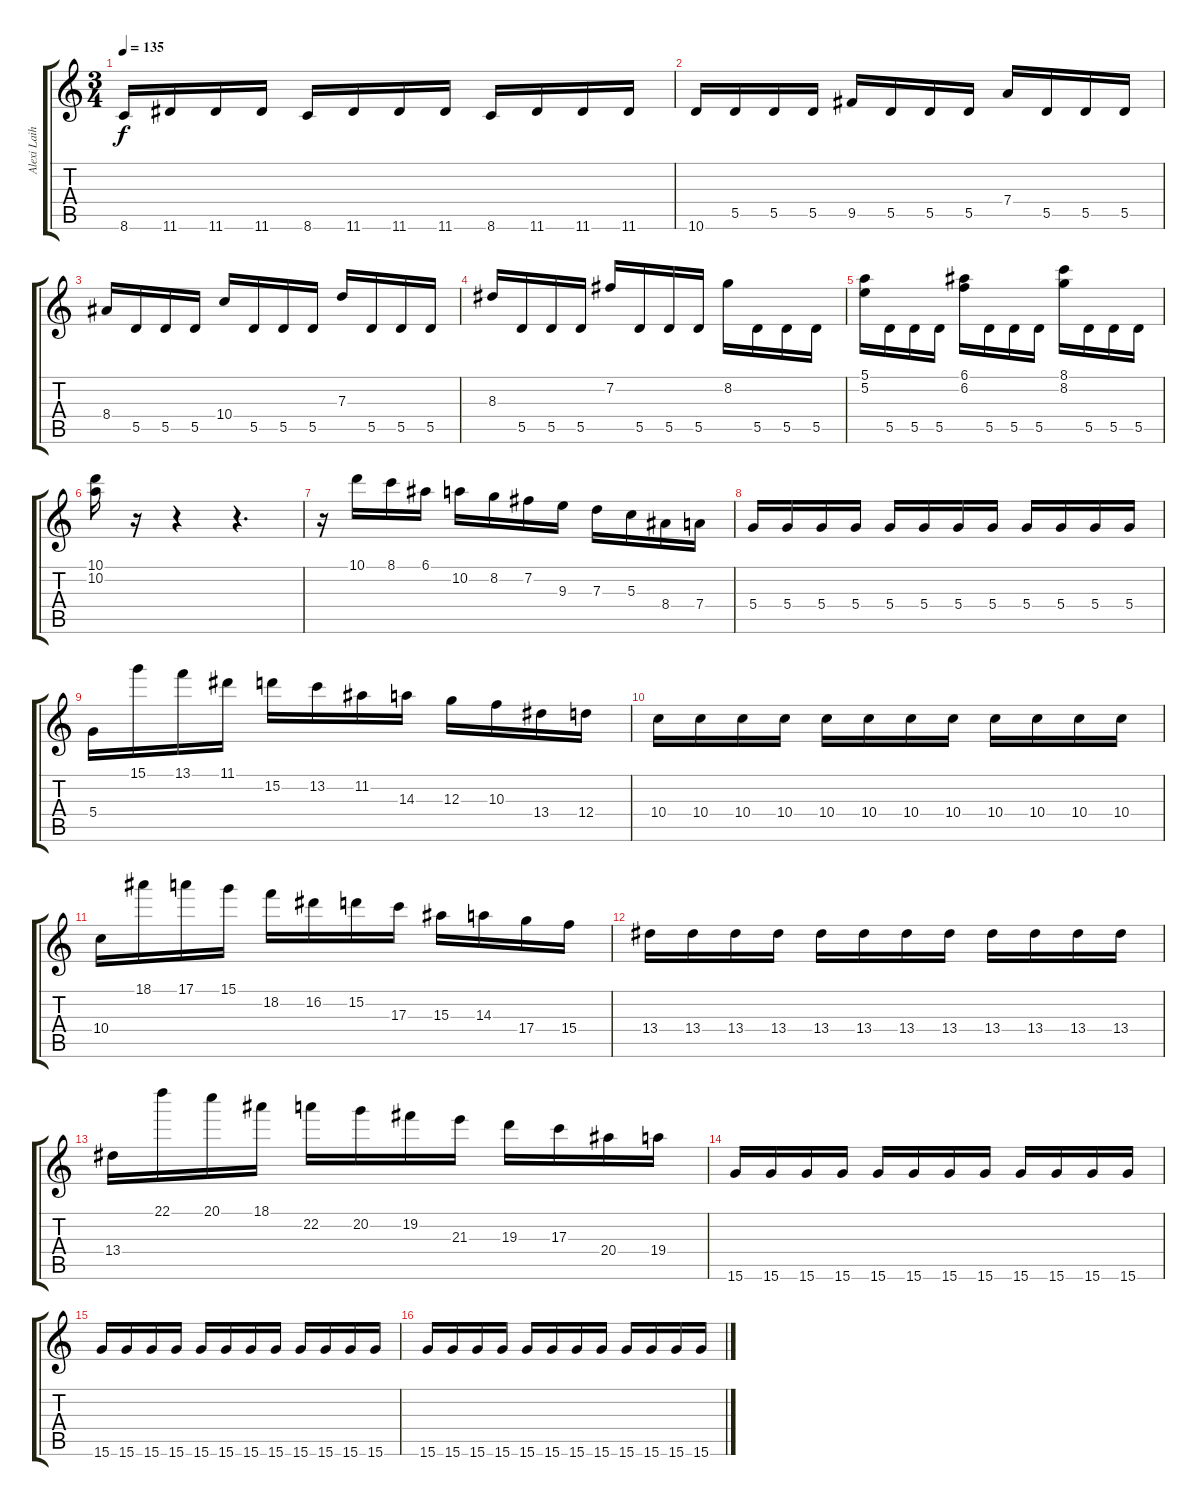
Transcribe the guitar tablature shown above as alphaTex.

\track ("Alexi Laiho" "Alexi Laih") {instrument distortionguitar}
\staff {score tabs}
\tuning (E4 B3 G3 D3 A2 E2) {hide}
\ts (3 4)
\tempo 135
\clef g2
\ks c
8.6.16{dy f} 11.6.16 11.6.16 11.6.16 8.6.16 11.6.16 11.6.16 11.6.16 8.6.16 11.6.16 11.6.16 11.6.16 |
10.6.16 5.5.16 5.5.16 5.5.16 9.5.16 5.5.16 5.5.16 5.5.16 7.4.16 5.5.16 5.5.16 5.5.16 |
8.4.16 5.5.16 5.5.16 5.5.16 10.4.16 5.5.16 5.5.16 5.5.16 7.3.16 5.5.16 5.5.16 5.5.16 |
8.3.16 5.5.16 5.5.16 5.5.16 7.2.16 5.5.16 5.5.16 5.5.16 8.2.16 5.5.16 5.5.16 5.5.16 |
(5.1 5.2).16 5.5.16 5.5.16 5.5.16 (6.1 6.2).16 5.5.16 5.5.16 5.5.16 (8.1 8.2).16 5.5.16 5.5.16 5.5.16 |
(10.1 10.2).16 r.16 r.4 r.4{d} |
r.16 10.1.16 8.1.16 6.1.16 10.2.16 8.2.16 7.2.16 9.3.16 7.3.16 5.3.16 8.4.16 7.4.16 |
5.4.16 5.4.16 5.4.16 5.4.16 5.4.16 5.4.16 5.4.16 5.4.16 5.4.16 5.4.16 5.4.16 5.4.16 |
5.4.16 15.1.16 13.1.16 11.1.16 15.2.16 13.2.16 11.2.16 14.3.16 12.3.16 10.3.16 13.4.16 12.4.16 |
10.4.16 10.4.16 10.4.16 10.4.16 10.4.16 10.4.16 10.4.16 10.4.16 10.4.16 10.4.16 10.4.16 10.4.16 |
10.4.16 18.1.16 17.1.16 15.1.16 18.2.16 16.2.16 15.2.16 17.3.16 15.3.16 14.3.16 17.4.16 15.4.16 |
13.4.16 13.4.16 13.4.16 13.4.16 13.4.16 13.4.16 13.4.16 13.4.16 13.4.16 13.4.16 13.4.16 13.4.16 |
13.4.16 22.1.16 20.1.16 18.1.16 22.2.16 20.2.16 19.2.16 21.3.16 19.3.16 17.3.16 20.4.16 19.4.16 |
15.6.16 15.6.16 15.6.16 15.6.16 15.6.16 15.6.16 15.6.16 15.6.16 15.6.16 15.6.16 15.6.16 15.6.16 |
15.6.16 15.6.16 15.6.16 15.6.16 15.6.16 15.6.16 15.6.16 15.6.16 15.6.16 15.6.16 15.6.16 15.6.16 |
15.6.16 15.6.16 15.6.16 15.6.16 15.6.16 15.6.16 15.6.16 15.6.16 15.6.16 15.6.16 15.6.16 15.6.16
